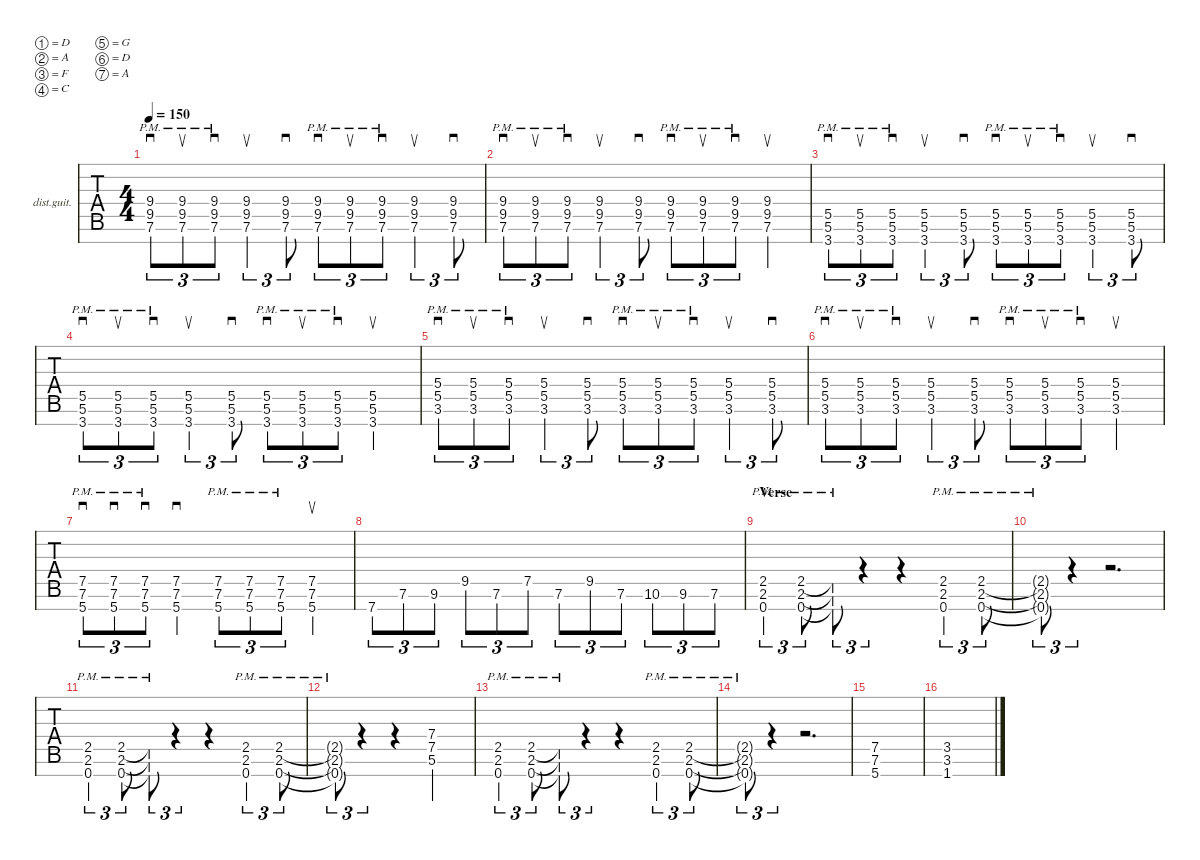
\defaultSystemsLayout 4
\hideDynamics
\bracketExtendMode nobrackets
\firstSystemTrackNameOrientation horizontal
\otherSystemsTrackNameOrientation horizontal
\track ("Distortion Guitar" "dist.guit.") {solo instrument distortionguitar}
\staff {tabs}
\tuning (D4 A3 F3 C3 G2 D2 A1)
\ts (4 4)
\scale
1.06666
\tempo 150
\accidentals auto
\clef g2
\ottava regular
\simile none
\ks c
(7.6{pm} 9.5{pm} 9.4{pm}).8{sd tu (3 2) dy mf beam Up} (7.6{pm} 9.5{pm} 9.4{pm}).8{su tu (3 2) beam Up} (7.6{pm} 9.5{pm} 9.4{pm}).8{sd tu (3 2) beam Up} (7.6 9.5 9.4).4{su tu (3 2) beam Up} (7.6 9.5 9.4).8{sd tu (3 2) beam Up} (7.6{pm} 9.5{pm} 9.4{pm}).8{sd tu (3 2) beam Up} (7.6{pm} 9.5{pm} 9.4{pm}).8{su tu (3 2) beam Up} (7.6{pm} 9.5{pm} 9.4{pm}).8{sd tu (3 2) beam Up} (7.6{ac} 9.5 9.4).4{su tu (3 2) beam Up} (7.6 9.5 9.4).8{sd tu (3 2) beam Up} |
\scale
0.977779 (7.6{pm} 9.5{pm} 9.4{pm}).8{sd tu (3 2) beam Up} (7.6{pm} 9.5{pm} 9.4{pm}).8{su tu (3 2) beam Up} (7.6{pm} 9.5{pm} 9.4{pm}).8{sd tu (3 2) beam Up} (7.6 9.5 9.4).4{su tu (3 2) beam Up} (7.6 9.5 9.4).8{sd tu (3 2) beam Up} (7.6{pm} 9.5{pm} 9.4{pm}).8{sd tu (3 2) beam Up} (7.6{pm} 9.5{pm} 9.4{pm}).8{su tu (3 2) beam Up} (7.6{pm} 9.5{pm} 9.4{pm}).8{sd tu (3 2) beam Up} (7.6{ac} 9.5 9.4).4{su beam Up} |
\scale
0.977779 (5.6{pm} 5.5{pm} 3.7).8{sd tu (3 2) beam Up} (5.6{pm} 5.5{pm} 3.7).8{su tu (3 2) beam Up} (5.6{pm} 5.5{pm} 3.7).8{sd tu (3 2) beam Up} (5.6 5.5 3.7).4{su tu (3 2) beam Up} (5.6 5.5 3.7).8{sd tu (3 2) beam Up} (5.6{pm} 5.5{pm} 3.7).8{sd tu (3 2) beam Up} (5.6{pm} 5.5{pm} 3.7).8{su tu (3 2) beam Up} (5.6{pm} 5.5{pm} 3.7).8{sd tu (3 2) beam Up} (5.6{ac} 5.5 3.7).4{su tu (3 2) beam Up} (5.6 5.5 3.7).8{sd tu (3 2) beam Up} |
\scale
0.977779 (5.6{pm} 5.5{pm} 3.7).8{sd tu (3 2) beam Up} (5.6{pm} 5.5{pm} 3.7).8{su tu (3 2) beam Up} (5.6{pm} 5.5{pm} 3.7).8{sd tu (3 2) beam Up} (5.6 5.5 3.7).4{su tu (3 2) beam Up} (5.6 5.5 3.7).8{sd tu (3 2) beam Up} (5.6{pm} 5.5{pm} 3.7).8{sd tu (3 2) beam Up} (5.6{pm} 5.5{pm} 3.7).8{su tu (3 2) beam Up} (5.6{pm} 5.5{pm} 3.7).8{sd tu (3 2) beam Up} (5.6{ac} 5.5 3.7).4{su beam Up} |
\scale
1.06224 (3.6{pm} 5.5{pm} 5.4{pm}).8{sd tu (3 2) beam Up} (3.6{pm} 5.5{pm} 5.4{pm}).8{su tu (3 2) beam Up} (3.6{pm} 5.5{pm} 5.4{pm}).8{sd tu (3 2) beam Up} (3.6 5.5 5.4).4{su tu (3 2) beam Up} (3.6 5.5 5.4).8{sd tu (3 2) beam Up} (3.6{pm} 5.5{pm} 5.4{pm}).8{sd tu (3 2) beam Up} (3.6{pm} 5.5{pm} 5.4{pm}).8{su tu (3 2) beam Up} (3.6{pm} 5.5{pm} 5.4{pm}).8{sd tu (3 2) beam Up} (3.6{ac} 5.5 5.4).4{su tu (3 2) beam Up} (3.6 5.5 5.4).8{sd tu (3 2) beam Up} |
\scale
0.973358 (3.6{pm} 5.5{pm} 5.4{pm}).8{sd tu (3 2) beam Up} (3.6{pm} 5.5{pm} 5.4{pm}).8{su tu (3 2) beam Up} (3.6{pm} 5.5{pm} 5.4{pm}).8{sd tu (3 2) beam Up} (3.6 5.5 5.4).4{su tu (3 2) beam Up} (3.6 5.5 5.4).8{sd tu (3 2) beam Up} (3.6{pm} 5.5{pm} 5.4{pm}).8{sd tu (3 2) beam Up} (3.6{pm} 5.5{pm} 5.4{pm}).8{su tu (3 2) beam Up} (3.6{pm} 5.5{pm} 5.4{pm}).8{sd tu (3 2) beam Up} (3.6{ac} 5.5 5.4).4{su beam Up} |
\scale
0.973358 (7.6{pm} 7.5{pm} 5.7).8{sd tu (3 2) beam Up} (7.6{pm} 7.5{pm} 5.7).8{sd tu (3 2) beam Up} (7.6{pm} 7.5{pm} 5.7).8{sd tu (3 2) beam Up} (7.6{ac} 7.5 5.7).4{sd beam Up} (7.6{pm} 7.5{pm} 5.7).8{tu (3 2) beam Up} (7.6{pm} 7.5{pm} 5.7).8{tu (3 2) beam Up} (7.6{pm} 7.5{pm} 5.7).8{tu (3 2) beam Up} (7.6 7.5 5.7).4{su beam Up} |
\scale
0.991042 7.7.8{tu (3 2) beam Up} 7.6.8{tu (3 2) beam Up} 9.6.8{tu (3 2) beam Up} 9.5{ac}.8{tu (3 2) beam Up} 7.6.8{tu (3 2) dy ppp beam Up} 7.5{ac}.8{tu (3 2) beam Up} 7.6.8{tu (3 2) beam Up} 9.5{ac}.8{tu (3 2) beam Up} 7.6.8{tu (3 2) beam Up} 10.6.8{tu (3 2) beam Up} 9.6.8{tu (3 2) beam Up} 7.6.8{tu (3 2) beam Up} |
\section ("" "Verse")
\scale
1.06666 (2.5{pm} 2.6{pm} 0.7{pm}).4{tu (3 2) dy mf beam Up} (2.5{pm} 2.6{pm} 0.7{pm}).8{tu (3 2) beam Up} (2.5{pm t} 2.6{pm t} 0.7{pm t}).8{tu (3 2) beam Up} r.4{tu (3 2) beam Up} r.4{beam Up} (2.5{pm} 2.6{pm} 0.7{pm}).4{tu (3 2) beam Up} (2.5{pm} 2.6{pm} 0.7{pm}).8{tu (3 2) beam Up} |
\scale
0.977779 (2.5{pm t} 2.6{pm t} 0.7{pm t}).8{tu (3 2) beam Up} r.4{tu (3 2) beam Up} r.2{d beam Up} |
\scale
0.977779 (2.5{pm} 2.6{pm} 0.7{pm}).4{tu (3 2) beam Up} (2.5{pm} 2.6{pm} 0.7{pm}).8{tu (3 2) beam Up} (2.5{pm t} 2.6{pm t} 0.7{pm t}).8{tu (3 2) beam Up} r.4{tu (3 2) beam Up} r.4{beam Up} (2.5{pm} 2.6{pm} 0.7{pm}).4{tu (3 2) beam Up} (2.5{pm} 2.6{pm} 0.7{pm}).8{tu (3 2) beam Up} |
\scale
0.977779 (2.5{pm t} 2.6{pm t} 0.7{pm t}).8{tu (3 2) beam Up} r.4{tu (3 2) beam Up} r.4{beam Up} (5.6 7.5 7.4).2{beam Up} |
\scale
1.06224 (2.5{pm} 2.6{pm} 0.7{pm}).4{tu (3 2) beam Up} (2.5{pm} 2.6{pm} 0.7{pm}).8{tu (3 2) beam Up} (2.5{pm t} 2.6{pm t} 0.7{pm t}).8{tu (3 2) beam Up} r.4{tu (3 2) beam Up} r.4{beam Up} (2.5{pm} 2.6{pm} 0.7{pm}).4{tu (3 2) beam Up} (2.5{pm} 2.6{pm} 0.7{pm}).8{tu (3 2) beam Up} |
\scale
0.973358 (2.5{pm t} 2.6{pm t} 0.7{pm t}).8{tu (3 2) beam Up} r.4{tu (3 2) beam Up} r.2{d beam Up} |
\scale
0.973358 (7.6 7.5 5.7).1{beam Up} |
\scale
0.991042 (1.7{acc #} 3.6 3.5{acc #}).1{beam Up}
